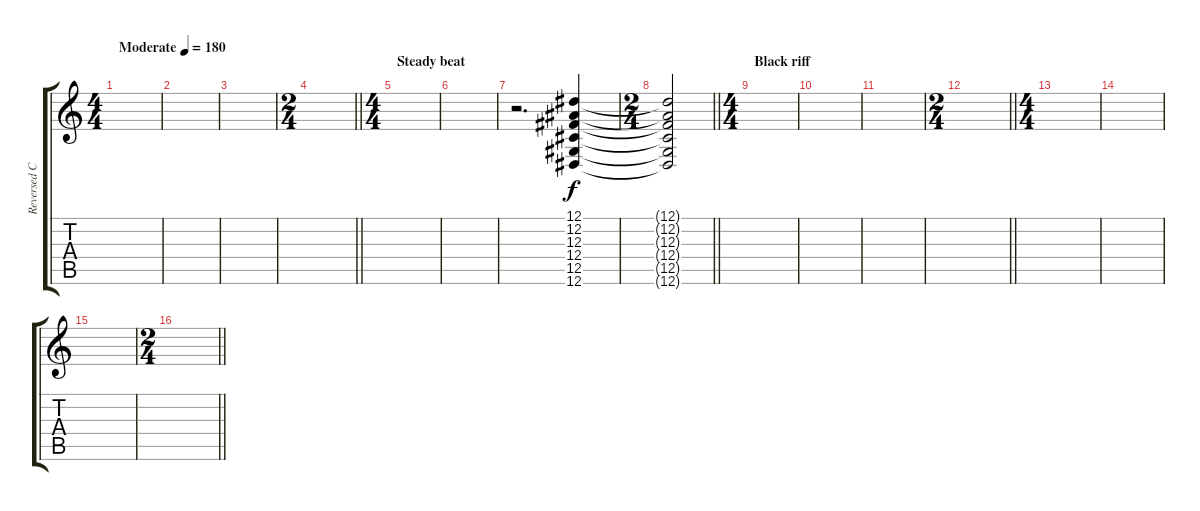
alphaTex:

\track ("Reversed Cymbals" "Reversed C") {instrument reversecymbal}
\staff {score tabs}
\tuning (Eb4 Bb3 Gb3 Db3 Ab2 Eb2) {hide}
\ts (4 4)
\tempo (180 "Moderate")
\clef g2
\ks c
|
|
|
\ts (2 4)
\barLineRight lightlight
|
\ts (4 4)
\section ("" "Steady beat")
|
|
r.2{d} (12.1 12.2 12.3 12.4 12.5 12.6).4 |
\ts (2 4)
\barLineRight lightlight
(12.1{t} 12.2{t} 12.3{t} 12.4{t} 12.5{t} 12.6{t}).2 |
\ts (4 4)
\section ("" "Black riff")
|
|
|
\ts (2 4)
\barLineRight lightlight
|
\ts (4 4)
|
|
|
\ts (2 4)
\barLineRight lightlight
